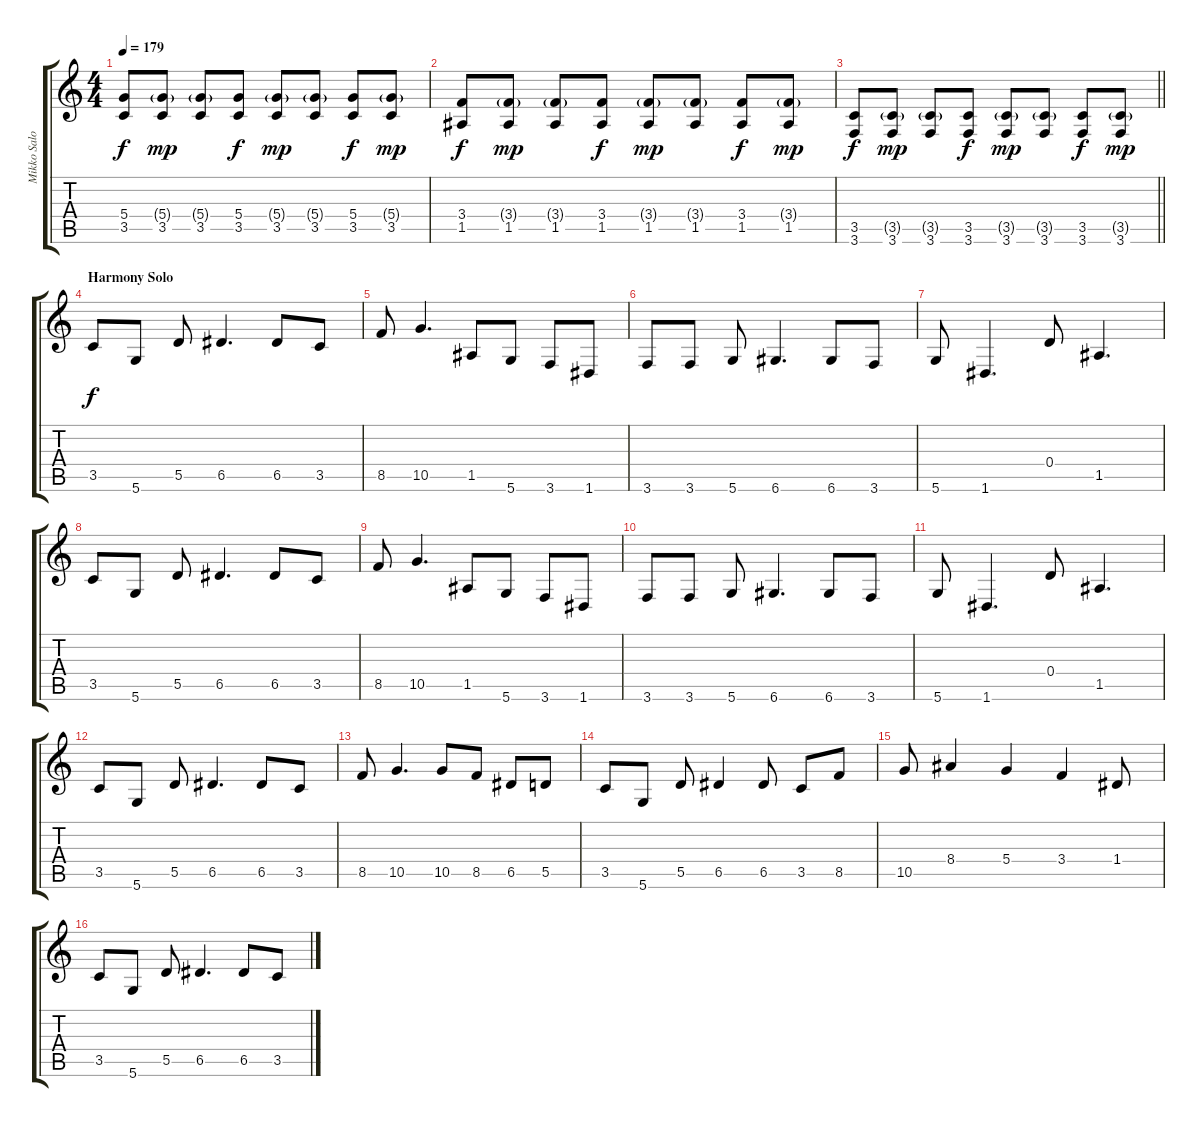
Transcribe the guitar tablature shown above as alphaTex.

\track ("Mikko Salovaara (Harmony Guitar)" "Mikko Salo") {instrument distortionguitar}
\staff {score tabs}
\tuning (E4 B3 G3 D3 A2 D2) {hide}
\ts (4 4)
\tempo 179
\clef g2
\ks c
(5.4 3.5).8{dy f} (5.4{g} 3.5).8{dy mp} (5.4{g} 3.5).8 (5.4 3.5).8{dy f} (5.4{g} 3.5).8{dy mp} (5.4{g} 3.5).8 (5.4 3.5).8{dy f} (5.4{g} 3.5).8{dy mp} |
(3.4 1.5).8{dy f} (3.4{g} 1.5).8{dy mp} (3.4{g} 1.5).8 (3.4 1.5).8{dy f} (3.4{g} 1.5).8{dy mp} (3.4{g} 1.5).8 (3.4 1.5).8{dy f} (3.4{g} 1.5).8{dy mp} |
\barLineRight lightlight
(3.5 3.6).8{dy f} (3.5{g} 3.6).8{dy mp} (3.5{g} 3.6).8 (3.5 3.6).8{dy f} (3.5{g} 3.6).8{dy mp} (3.5{g} 3.6).8 (3.5 3.6).8{dy f} (3.5{g} 3.6).8{dy mp} |
\section ("" "Harmony Solo")
3.5.8{dy f} 5.6.8 5.5.8 6.5.4{d} 6.5.8 3.5.8 |
8.5.8 10.5.4{d} 1.5.8 5.6.8 3.6.8 1.6.8 |
3.6.8 3.6.8 5.6.8 6.6.4{d} 6.6.8 3.6.8 |
5.6.8 1.6.4{d} 0.4.8 1.5.4{d} |
3.5.8 5.6.8 5.5.8 6.5.4{d} 6.5.8 3.5.8 |
8.5.8 10.5.4{d} 1.5.8 5.6.8 3.6.8 1.6.8 |
3.6.8 3.6.8 5.6.8 6.6.4{d} 6.6.8 3.6.8 |
5.6.8 1.6.4{d} 0.4.8 1.5.4{d} |
3.5.8 5.6.8 5.5.8 6.5.4{d} 6.5.8 3.5.8 |
8.5.8 10.5.4{d} 10.5.8 8.5.8 6.5.8 5.5.8 |
3.5.8 5.6.8 5.5.8 6.5.4 6.5.8 3.5.8 8.5.8 |
10.5.8 8.4.4 5.4.4 3.4.4 1.4.8 |
3.5.8 5.6.8 5.5.8 6.5.4{d} 6.5.8 3.5.8
